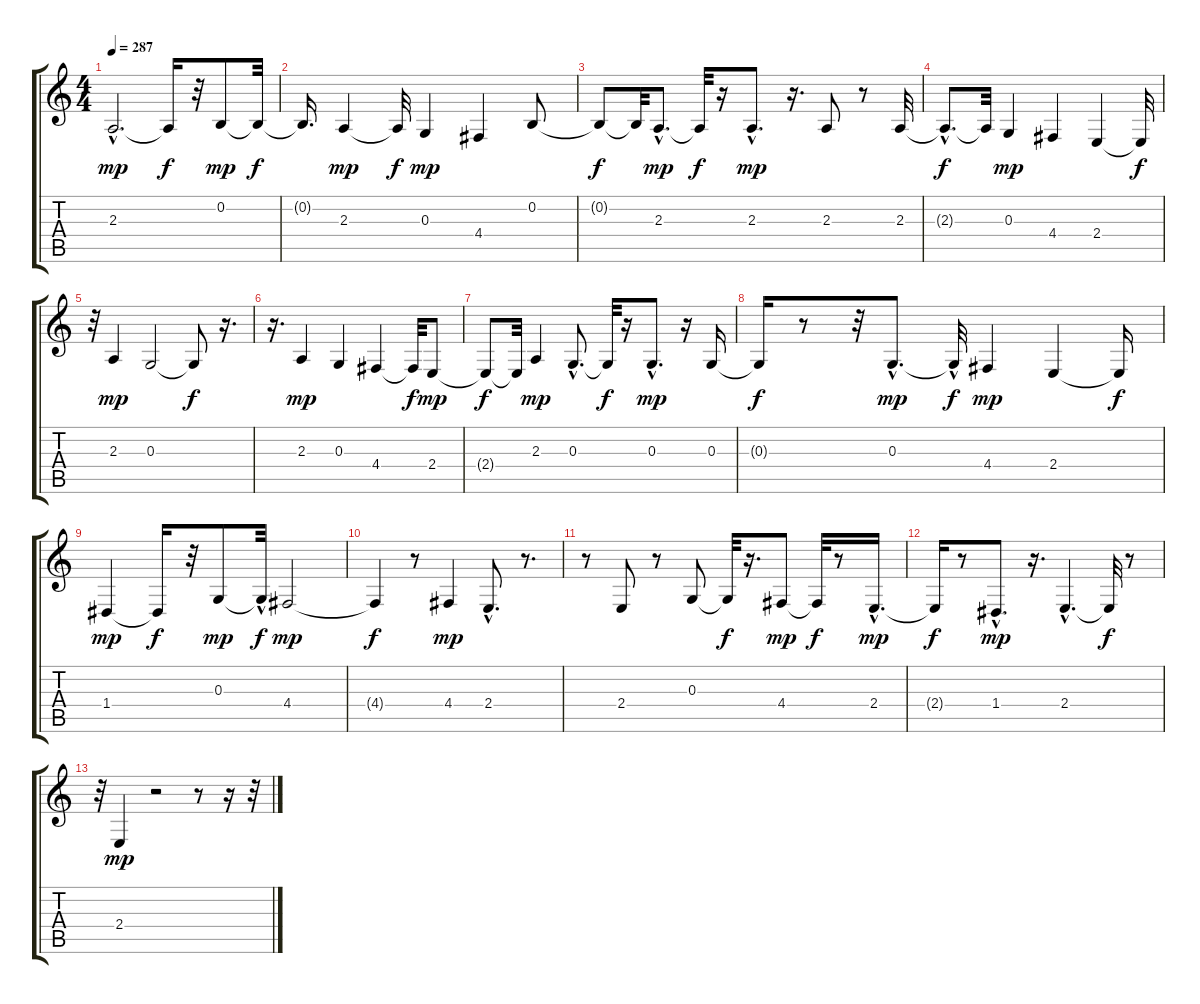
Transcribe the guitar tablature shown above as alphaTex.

\track "" {instrument kalimba}
\staff {score tabs}
\tuning (E4 B3 G3 D3 A2 E2) {hide}
\ts (4 4)
\tempo 287
\clef g2
\ks c
2.3{hac}.2{d dy mp} 2.3{t}.16{dy f} r.32 0.2.8{dy mp} 0.2{t}.32{dy f} |
0.2{t}.16{d} 2.3.4{dy mp} 2.3{t}.32{dy f} 0.3.4{dy mp} 4.4.4 0.2.8 |
0.2{t}.8{dy f} 0.2{t}.32 2.3{hac}.8{d dy mp} 2.3{t}.32{dy f} r.16 2.3{hac}.8{d dy mp} r.16{d} 2.3.8 r.8 2.3.32 |
2.3{hac t}.8{d dy f} 2.3{t}.32 0.3.4{dy mp} 4.4.4 2.4.4 2.4{t}.32{dy f} |
r.32 2.3.4{dy mp} 0.3.2 0.3{t}.8{dy f} r.16{d} |
r.16{d} 2.3.4{dy mp} 0.3.4 4.4.4 4.4{t}.32{dy f} 2.4.8{dy mp} |
2.4{t}.8{dy f} 2.4{t}.32 2.3.4{dy mp} 0.3{hac}.8{d} 0.3{t}.32{dy f} r.16 0.3{hac}.8{d dy mp} r.16 0.3.16 |
0.3{t}.16{dy f} r.8 r.32 0.3{hac}.8{d dy mp} 0.3{hac t}.32{dy f} 4.4.4{dy mp} 2.4.4 2.4{t}.16{dy f} |
1.4.4{dy mp} 1.4{t}.16{dy f} r.32 0.3.8{dy mp} 0.3{hac t}.32{dy f} 4.4.2{dy mp} |
4.4{t}.4{dy f} r.8 4.4.4{dy mp} 2.4{hac}.8{d} r.8{d} |
r.8 2.4.8 r.8 0.3.8 0.3{t}.32{dy f} r.16{d} 4.4.8{dy mp} 4.4{t}.32{dy f} r.8 2.4{hac}.16{d dy mp} |
2.4{t}.16{dy f} r.8 1.4{hac}.8{d dy mp} r.16{d} 2.4{hac}.4{d} 2.4{t}.32{dy f} r.8 |
r.32 2.4.4{dy mp} r.2 r.8 r.16 r.32
